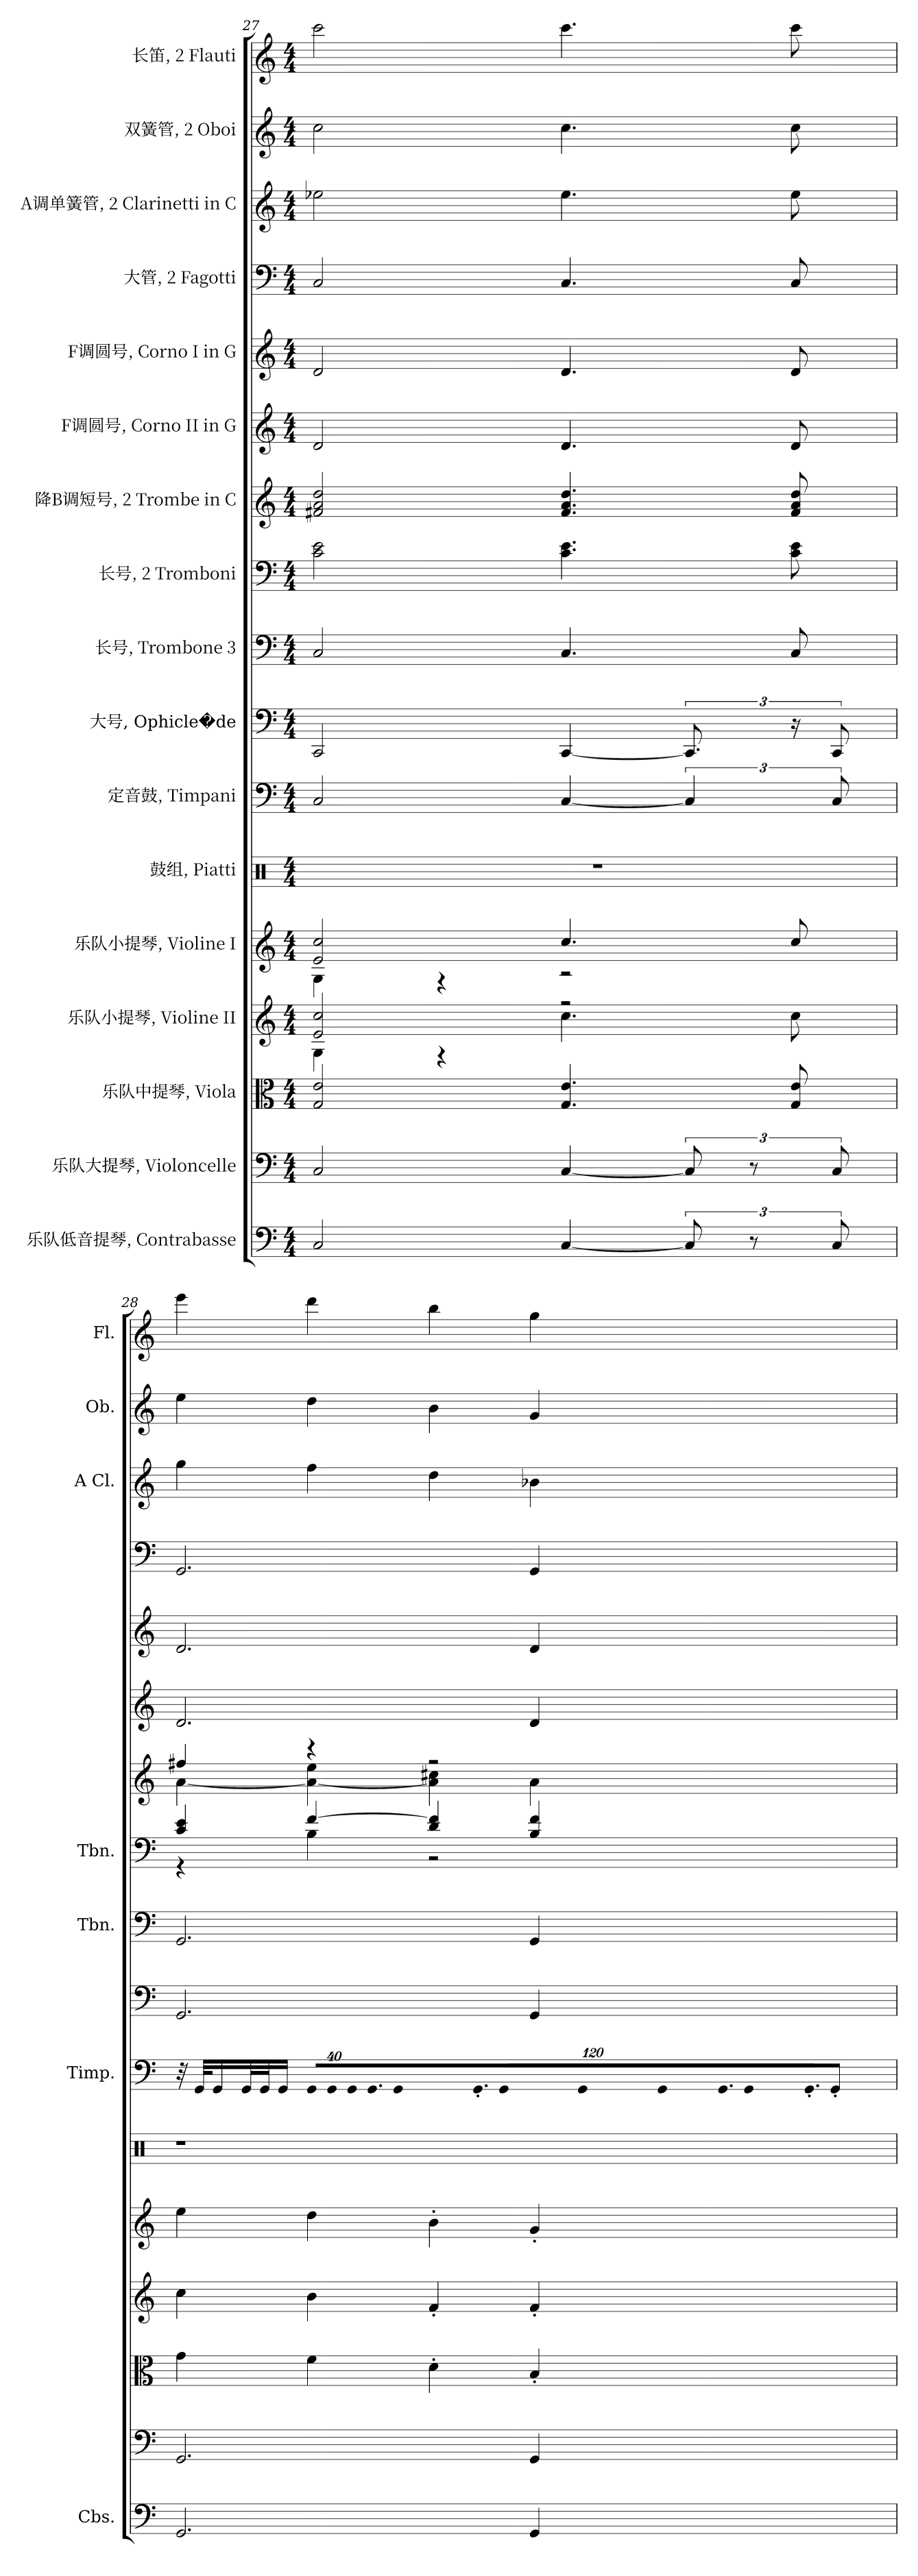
**kern	**kern	**kern	**kern	**kern	**kern	**kern	**kern	**kern	**kern	**kern	**kern	**kern	**kern	**kern	**kern	**kern
*part17	*part16	*part15	*part14	*part13	*part12	*part11	*part10	*part9	*part8	*part7	*part6	*part5	*part4	*part3	*part2	*part1
*staff17	*staff16	*staff15	*staff14	*staff13	*staff12	*staff11	*staff10	*staff9	*staff8	*staff7	*staff6	*staff5	*staff4	*staff3	*staff2	*staff1
*I"乐队低音提琴, Contrabasse	*I"乐队大提琴, Violoncelle	*I"乐队中提琴, Viola	*I"乐队小提琴, Violine II	*I"乐队小提琴, Violine I	*I"鼓组, Piatti	*I"定音鼓, Timpani	*I"大号, Ophicle�de	*I"长号, Trombone 3	*I"长号, 2 Tromboni	*I"降B调短号, 2 Trombe in C	*I"F调圆号, Corno II in G	*I"F调圆号, Corno I in G	*I"大管, 2 Fagotti	*I"A调单簧管, 2 Clarinetti in C	*I"双簧管, 2 Oboi	*I"长笛, 2 Flauti
*I'Cbs.	*	*	*	*	*	*I'Timp.	*	*I'Tbn.	*I'Tbn.	*	*	*	*	*I'A Cl.	*I'Ob.	*I'Fl.
*clefF4	*clefF4	*clefC3	*clefG2	*clefG2	*clefX	*clefF4	*clefF4	*clefF4	*clefF4	*clefG2	*clefG2	*clefG2	*clefF4	*clefG2	*clefG2	*clefG2
*ITrd7c12	*	*	*	*	*	*	*	*	*	*ITrd1c2	*ITrd4c7	*ITrd4c7	*	*ITrd2c3	*	*
*k[]	*k[]	*k[]	*k[]	*k[]	*k[]	*k[]	*k[]	*k[]	*k[]	*k[b-e-]	*k[b-]	*k[b-]	*k[]	*k[f#c#g#]	*k[]	*k[]
*M4/4	*M4/4	*M4/4	*M4/4	*M4/4	*M4/4	*M4/4	*M4/4	*M4/4	*M4/4	*M4/4	*M4/4	*M4/4	*M4/4	*M4/4	*M4/4	*M4/4
*MM162	*MM162	*MM162	*MM162	*MM162	*MM162	*MM162	*MM162	*MM162	*MM162	*MM162	*MM162	*MM162	*MM162	*MM162	*MM162	*MM162
=27	=27	=27	=27	=27	=27	=27	=27	=27	=27	=27	=27	=27	=27	=27	=27	=27
*	*	*	*^	*^	*	*	*	*	*	*	*	*	*	*	*	*
2CC/	2C/	2G/ 2e/	2e/ 2cc/	4G\	2e/ 2cc/	4G\	1r	2C/	2CC/	2C/	2c\ 2e\	2en/ 2g/ 2cc/	2G/	2G/	2C/	2ccn\	2cc\	2ccc\
.	.	.	.	4r	.	4r	.	.	.	.	.	.	.	.	.	.	.	.
*	*	*	*	*	*	*	*	*	*	*	*	*	*	*	*	*	*	*MM164
[4CC/	[4C/	4.G/ 4.e/	2r	4.cc\	4.cc/	2r	.	[4C/	[4CC/	4.C/	4.c\ 4.e\	4.e/ 4.g/ 4.cc/	4.G/	4.G/	4.C/	4.cc\	4.cc\	4.ccc\
12CC/]	12C/]	.	.	.	.	.	.	6C/]	12.CC/]	.	.	.	.	.	.	.	.	.
12r	12r	.	.	.	.	.	.	.	.	.	.	.	.	.	.	.	.	.
.	.	8G/ 8e/	.	8cc\	8cc/	.	.	.	24r	8C/	8c\ 8e\	8e/ 8g/ 8cc/	8G/	8G/	8C/	8cc\	8cc\	8ccc\
12CC/	12C/	.	.	.	.	.	.	12C/	12CC/	.	.	.	.	.	.	.	.	.
*	*	*	*v	*v	*	*	*	*	*	*	*	*	*	*	*	*	*	*
*	*	*	*	*v	*v	*	*	*	*	*	*	*	*	*	*	*	*
!!LO:PB:g=z
=28	=28	=28	=28	=28	=28	=28	=28	=28	=28	=28	=28	=28	=28	=28	=28	=28
*	*	*	*	*	*	*	*	*	*	*	*	*	*	*	*	*MM162
*	*	*	*	*	*	*	*	*	*^	*^	*	*	*	*	*	*
2.GGG/	2.GG/	4g\	4cc\	4ee\	1r	32r	2.GG/	2.GG/	4c/ 4e/	4r	4een/	[4g\	2.G/	2.G/	2.GG/	4ee\	4ee\	4eee\
.	.	.	.	.	.	32GG/KLL	.	.	.	.	.	.	.	.	.	.	.	.
.	.	.	.	.	.	16GG/	.	.	.	.	.	.	.	.	.	.	.	.
.	.	.	.	.	.	32GG/L	.	.	.	.	.	.	.	.	.	.	.	.
.	.	.	.	.	.	32GG/J	.	.	.	.	.	.	.	.	.	.	.	.
.	.	.	.	.	.	16GG/JJ	.	.	.	.	.	.	.	.	.	.	.	.
*	*	*	*	*	*	*Xbrackettup	*	*	*	*	*	*	*	*	*	*	*	*
*	*	*	*	*	*	*	*	*	*	*	*	*	*	*	*	*	*	*MM171
!	!	!	!	!	!	!LO:N:vis=32	!	!	!	!	!	!	!	!	!	!	!	!
.	.	4f\	4b\	4dd\	.	640%23GG/LLL	.	.	[4f/	4B\	4r	4g\_ 4dd\	.	.	.	4dd\	4dd\	4ddd\
!	!	!	!	!	!	!LO:N:vis=32	!	!	!	!	!	!	!	!	!	!	!	!
.	.	.	.	.	.	640%23GG/	.	.	.	.	.	.	.	.	.	.	.	.
!	!	!	!	!	!	!LO:N:vis=32	!	!	!	!	!	!	!	!	!	!	!	!
.	.	.	.	.	.	640%23GG/	.	.	.	.	.	.	.	.	.	.	.	.
!	!	!	!	!	!	!LO:N:vis=32.	!	!	!	!	!	!	!	!	!	!	!	!
.	.	.	.	.	.	1920%103GG/	.	.	.	.	.	.	.	.	.	.	.	.
!	!	!	!	!	!	!LO:N:vis=32	!	!	!	!	!	!	!	!	!	!	!	!
.	.	.	.	.	.	640%23GG/	.	.	.	.	.	.	.	.	.	.	.	.
!	!	!	!	!	!	!LO:N:vis=32.	!	!	!	!	!	!	!	!	!	!	!	!
.	.	.	.	.	.	1920%103GG'/JJJ	.	.	.	.	.	.	.	.	.	.	.	.
*	*	*	*	*	*	*	*	*	*	*	*	*	*	*	*	*	*	*MM164
.	.	4d'\	4f'/	4b'\	.	.	.	.	4d/ 4f/]	2r	2r	4g\] 4bn\	.	.	.	4b\	4b\	4bb\
!	!	!	!	!	!	!LO:N:vis=32	!	!	!	!	!	!	!	!	!	!	!	!
.	.	.	.	.	.	640%23GG/LLL	.	.	.	.	.	.	.	.	.	.	.	.
!	!	!	!	!	!	!LO:N:vis=32	!	!	!	!	!	!	!	!	!	!	!	!
.	.	.	.	.	.	640%23GG/	.	.	.	.	.	.	.	.	.	.	.	.
!	!	!	!	!	!	!LO:N:vis=32	!	!	!	!	!	!	!	!	!	!	!	!
.	.	.	.	.	.	640%23GG/	.	.	.	.	.	.	.	.	.	.	.	.
!	!	!	!	!	!	!LO:N:vis=32.	!	!	!	!	!	!	!	!	!	!	!	!
.	.	.	.	.	.	1920%103GG/	.	.	.	.	.	.	.	.	.	.	.	.
!	!	!	!	!	!	!LO:N:vis=32	!	!	!	!	!	!	!	!	!	!	!	!
.	.	.	.	.	.	640%23GG/	.	.	.	.	.	.	.	.	.	.	.	.
!	!	!	!	!	!	!LO:N:vis=32.	!	!	!	!	!	!	!	!	!	!	!	!
.	.	.	.	.	.	1920%103GG'/JJJ	.	.	.	.	.	.	.	.	.	.	.	.
*	*	*	*	*	*	*	*	*	*	*	*	*	*	*	*	*	*	*MM171
4GGG/	4GG/	4B'/	4f'/	4g'/	.	.	4GG/	4GG/	4B/ 4f/	.	.	4g\	4G/	4G/	4GG/	4gn\	4g/	4gg\
.	.	.	.	.	.	4GG'/	.	.	.	.	.	.	.	.	.	.	.	.
480ryy	480ryy	480ryy	480ryy	480ryy	480ryy	.	480ryy	480ryy	480ryy	480ryy	480ryy	480ryy	480ryy	480ryy	480ryy	480ryy	480ryy	480ryy
*	*	*	*	*	*	*	*	*	*v	*v	*	*	*	*	*	*	*	*
*	*	*	*	*	*	*	*	*	*	*v	*v	*	*	*	*	*	*
=	=	=	=	=	=	=	=	=	=	=	=	=	=	=	=	=
*-	*-	*-	*-	*-	*-	*-	*-	*-	*-	*-	*-	*-	*-	*-	*-	*-
